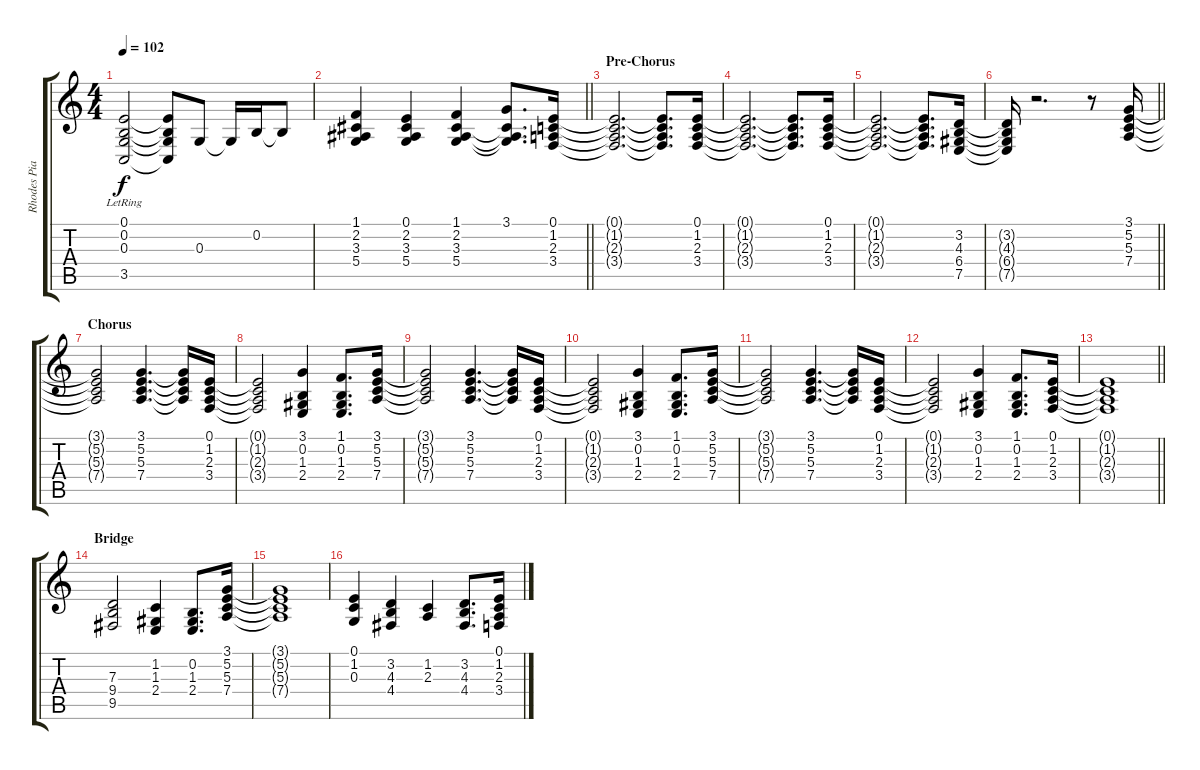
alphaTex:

\track ("Rhodes Piano" "Rhodes Pia") {instrument electricpiano1}
\staff {score tabs}
\tuning (E4 B3 G3 D3 A2 E2) {hide}
\ts (4 4)
\tempo 102
\clef g2
\ks c
(0.1 0.2 0.3 3.5{lr}).2{dy f} (0.1{t} 0.2{t} 0.3{t} 3.5{t}).8 0.3.8 0.3{t}.16 0.2.16 0.2{t}.8 |
\barLineRight lightlight
(1.1 2.2 3.3 5.4).4 (0.1 2.2 3.3 5.4).4 (1.1 2.2 3.3 5.4).4 (3.1 2.2{t} 3.3{t} 5.4{t}).8{d} (0.1 1.2 2.3 3.4).16 |
\section ("" "Pre-Chorus")
(0.1{t} 1.2{t} 2.3{t} 3.4{t}).2{d} (0.1{t} 1.2{t} 2.3{t} 3.4{t}).8{d} (0.1 1.2 2.3 3.4).16 |
(0.1{t} 1.2{t} 2.3{t} 3.4{t}).2{d} (0.1{t} 1.2{t} 2.3{t} 3.4{t}).8{d} (0.1 1.2 2.3 3.4).16 |
(0.1{t} 1.2{t} 2.3{t} 3.4{t}).2{d} (0.1{t} 1.2{t} 2.3{t} 3.4{t}).8{d} (3.2 4.3 6.4 7.5).16 |
\barLineRight lightlight
(3.2{t} 4.3{t} 6.4{t} 7.5{t}).16 r.2{d} r.8 (3.1 5.2 5.3 7.4).16 |
\section ("" "Chorus")
(3.1{t} 5.2{t} 5.3{t} 7.4{t}).2 (3.1 5.2 5.3 7.4).4{d} (3.1{t} 5.2{t} 5.3{t} 7.4{t}).16 (0.1 1.2 2.3 3.4).16 |
(0.1{t} 1.2{t} 2.3{t} 3.4{t}).2 (3.1 0.2 1.3 2.4).4 (1.1 0.2 1.3 2.4).8{d} (3.1 5.2 5.3 7.4).16 |
(3.1{t} 5.2{t} 5.3{t} 7.4{t}).2 (3.1 5.2 5.3 7.4).4{d} (3.1{t} 5.2{t} 5.3{t} 7.4{t}).16 (0.1 1.2 2.3 3.4).16 |
(0.1{t} 1.2{t} 2.3{t} 3.4{t}).2 (3.1 0.2 1.3 2.4).4 (1.1 0.2 1.3 2.4).8{d} (3.1 5.2 5.3 7.4).16 |
(3.1{t} 5.2{t} 5.3{t} 7.4{t}).2 (3.1 5.2 5.3 7.4).4{d} (3.1{t} 5.2{t} 5.3{t} 7.4{t}).16 (0.1 1.2 2.3 3.4).16 |
(0.1{t} 1.2{t} 2.3{t} 3.4{t}).2 (3.1 0.2 1.3 2.4).4 (1.1 0.2 1.3 2.4).8{d} (0.1 1.2 2.3 3.4).16 |
\barLineRight lightlight
(0.1{t} 1.2{t} 2.3{t} 3.4{t}).1 |
\section ("" "Bridge")
(7.3 9.4 9.5).2 (1.2 1.3 2.4).4 (0.2 1.3 2.4).8{d} (3.1 5.2 5.3 7.4).16 |
(3.1{t} 5.2{t} 5.3{t} 7.4{t}).1 |
(0.1 1.2 0.3).4 (3.2 4.3 4.4).4 (1.2 2.3).4 (3.2 4.3 4.4).8{d} (0.1 1.2 2.3 3.4).16
